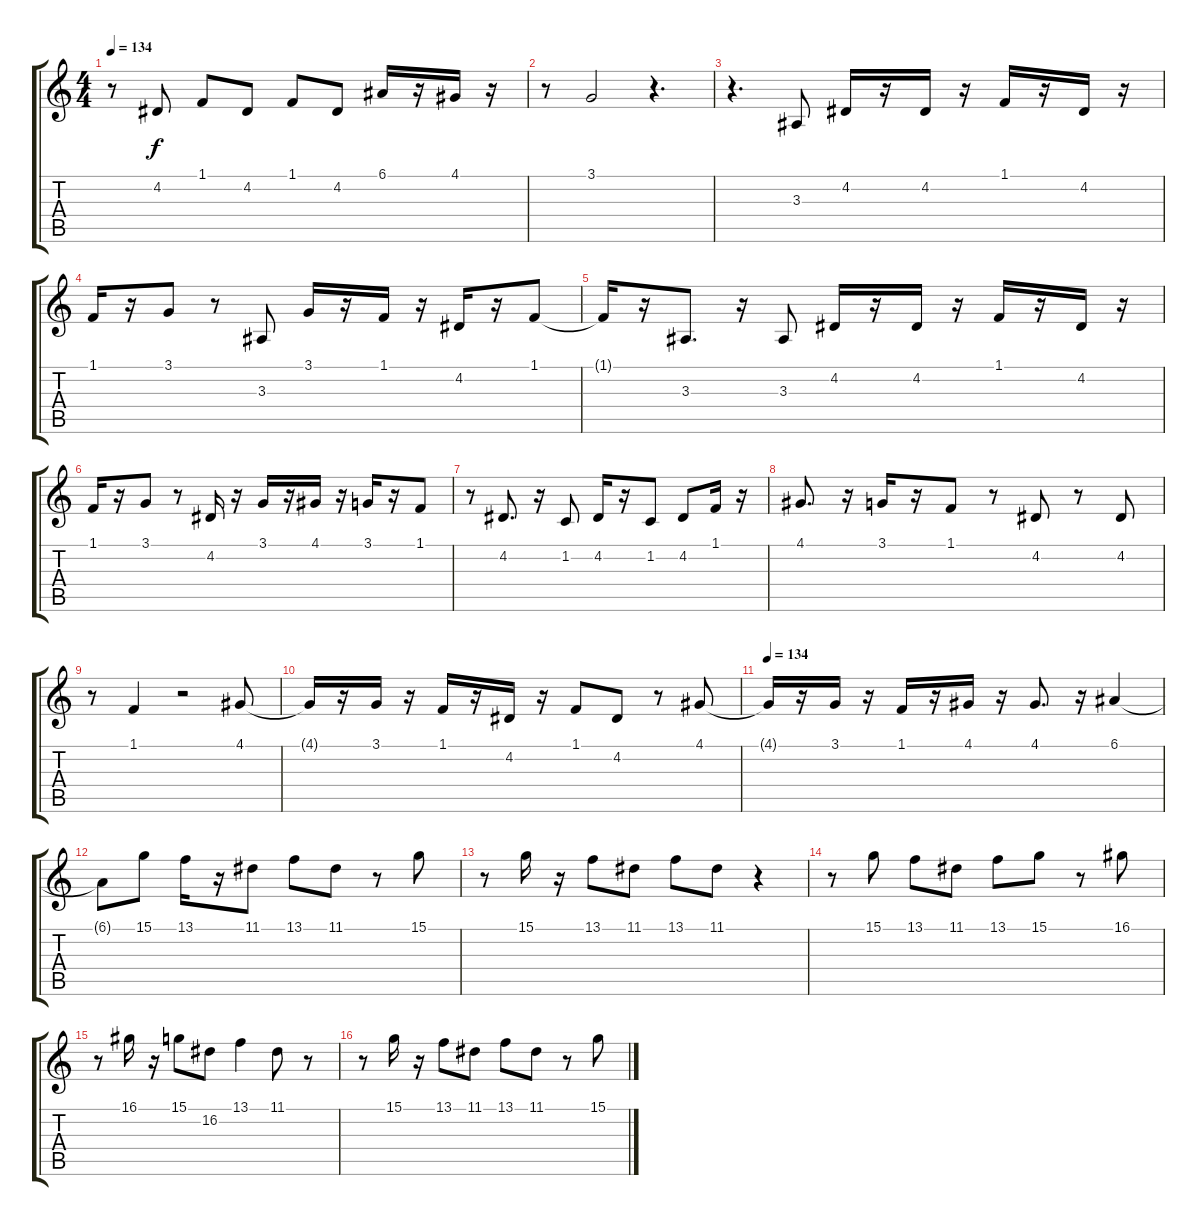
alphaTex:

\track "" {instrument lead1square}
\staff {score tabs}
\tuning (E4 B3 G3 D3 A2 E2) {hide}
\ts (4 4)
\tempo 134
\clef g2
\ks c
r.8{dy f} 4.2.8 1.1.8 4.2.8 1.1.8 4.2.8 6.1.16 r.16 4.1.16 r.16 |
r.8 3.1.2 r.4{d} |
r.4{d} 3.3.8 4.2.16 r.16 4.2.16 r.16 1.1.16 r.16 4.2.16 r.16 |
1.1.16 r.16 3.1.8 r.8 3.3.8 3.1.16 r.16 1.1.16 r.16 4.2.16 r.16 1.1.8 |
1.1{t}.16 r.16 3.3.8{d} r.16 3.3.8 4.2.16 r.16 4.2.16 r.16 1.1.16 r.16 4.2.16 r.16 |
1.1.16 r.16 3.1.8 r.8 4.2.16 r.16 3.1.16 r.16 4.1.16 r.16 3.1.16 r.16 1.1.8 |
r.8 4.2.8{d} r.16 1.2.8 4.2.16 r.16 1.2.8 4.2.8 1.1.16 r.16 |
4.1.8{d} r.16 3.1.16 r.16 1.1.8 r.8 4.2.8 r.8 4.2.8 |
r.8 1.1.4 r.2 4.1.8 |
4.1{t}.16 r.16 3.1.16 r.16 1.1.16 r.16 4.2.16 r.16 1.1.8 4.2.8 r.8 4.1.8 |
\tempo 134
4.1{t}.16 r.16 3.1.16 r.16 1.1.16 r.16 4.1.16 r.16 4.1.8{d} r.16 6.1.4 |
6.1{t}.8 15.1.8 13.1.16 r.16 11.1.8 13.1.8 11.1.8 r.8 15.1.8 |
r.8 15.1.16 r.16 13.1.8 11.1.8 13.1.8 11.1.8 r.4 |
r.8 15.1.8 13.1.8 11.1.8 13.1.8 15.1.8 r.8 16.1.8 |
r.8 16.1.16 r.16 15.1.8 16.2.8 13.1.4 11.1.8 r.8 |
r.8 15.1.16 r.16 13.1.8 11.1.8 13.1.8 11.1.8 r.8 15.1.8
